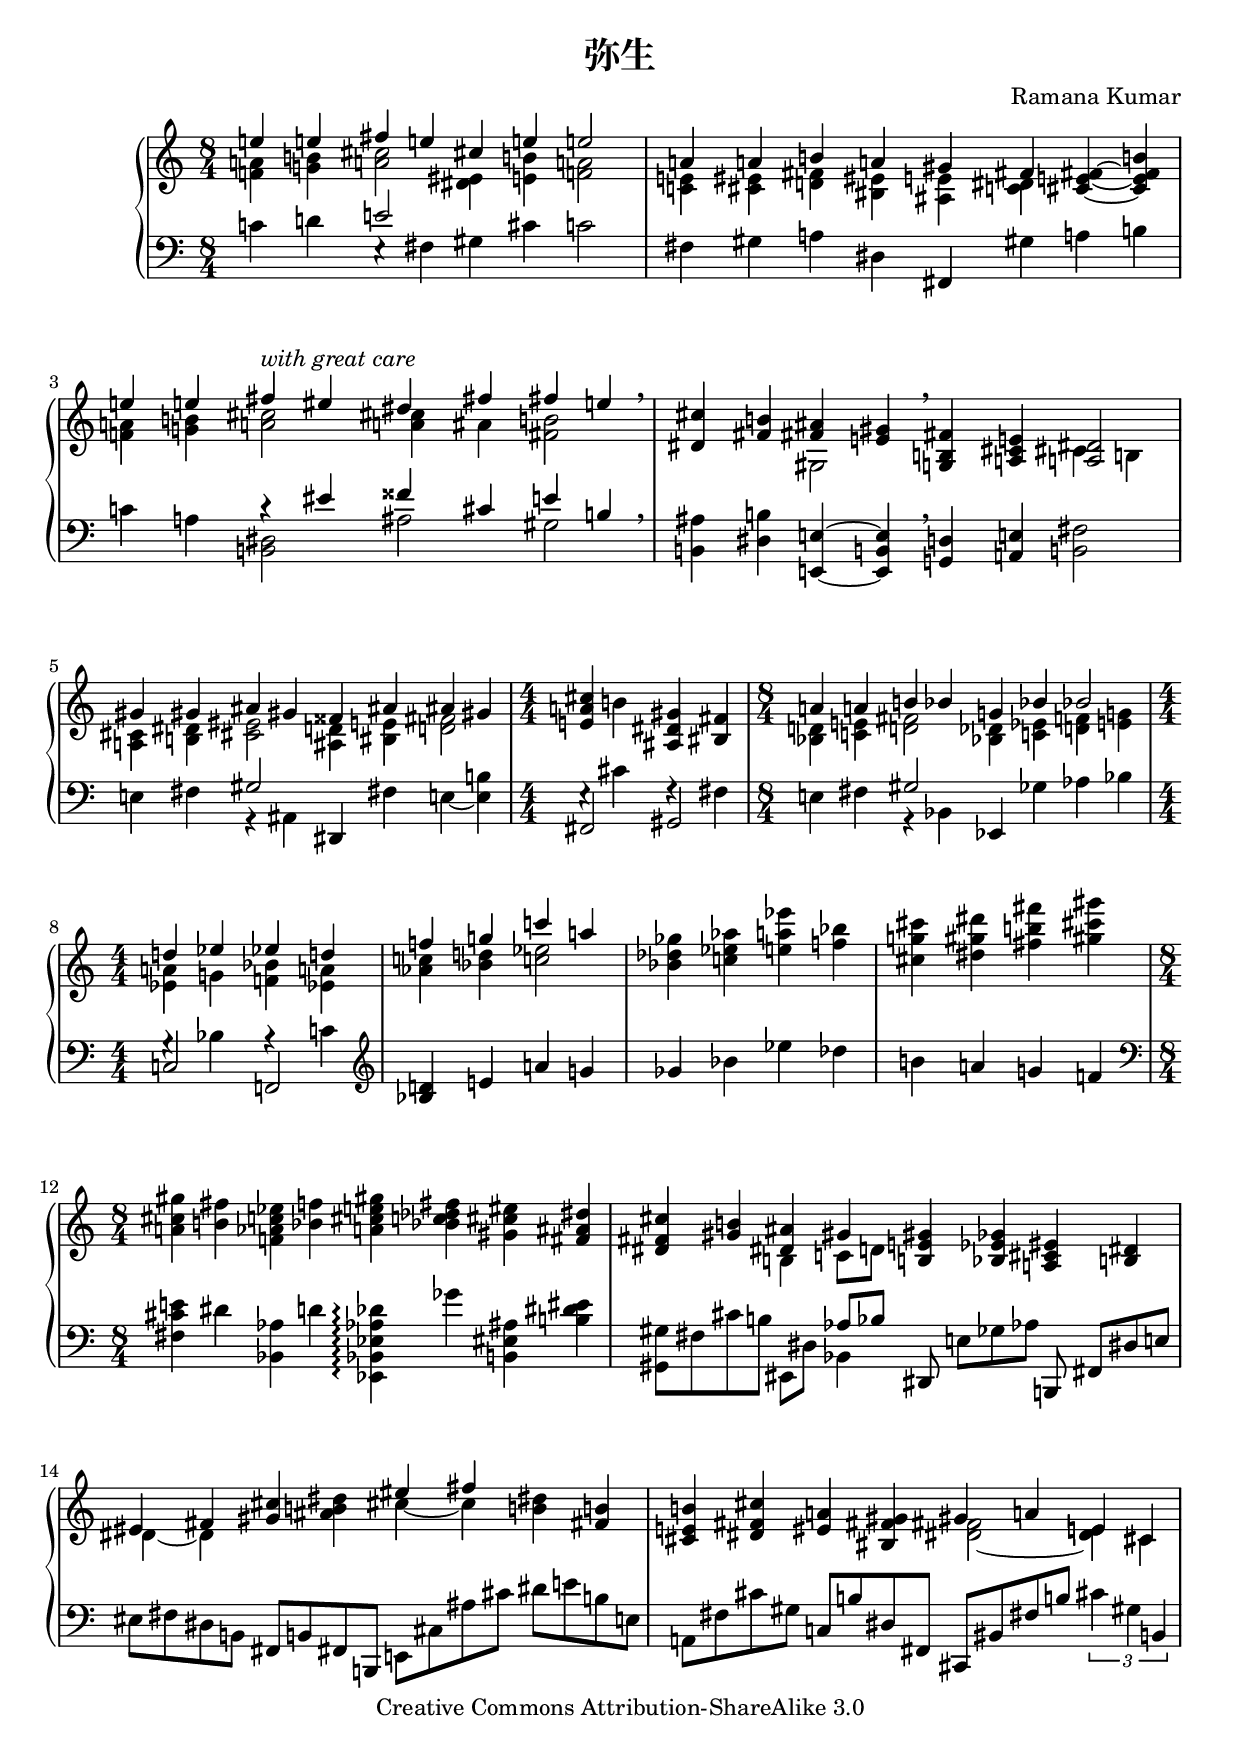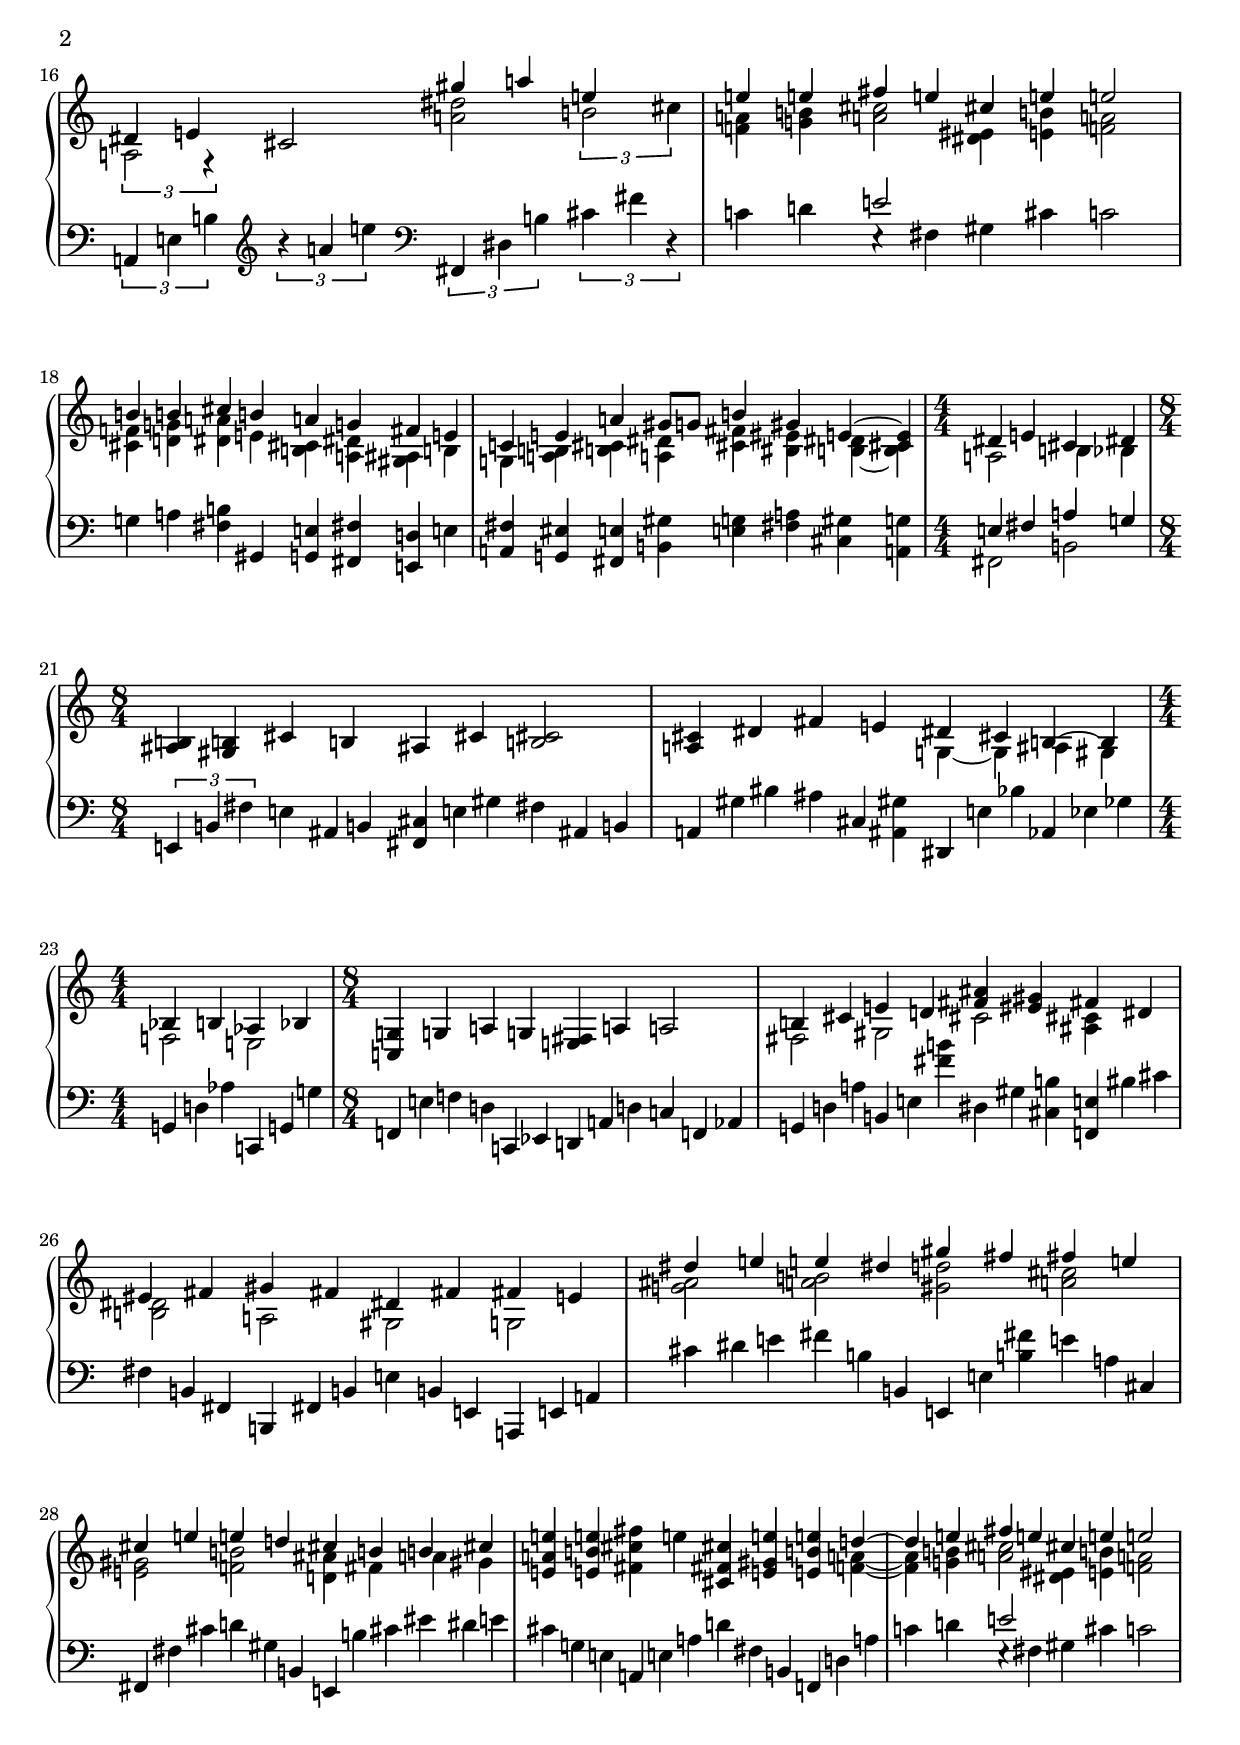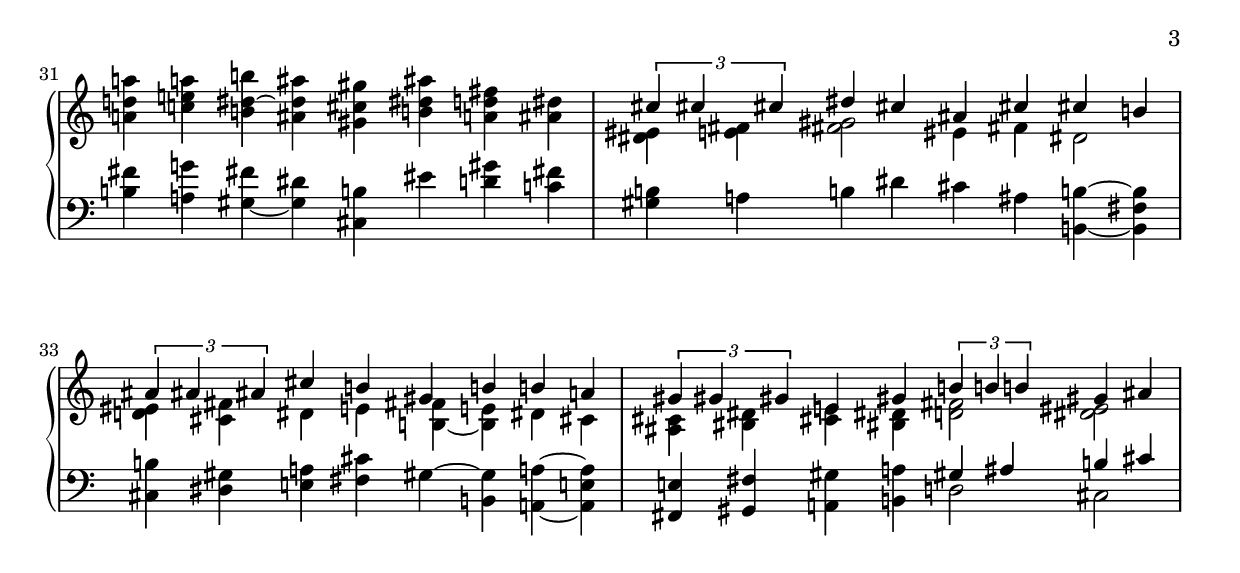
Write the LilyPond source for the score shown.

\version "2.16.0"

\header {
  title = "弥生"
  composer = "Ramana Kumar"
  date = "2012"
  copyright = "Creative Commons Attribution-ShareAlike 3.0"
}

#(ly:set-option 'point-and-click #f)

\score {
  \new PianoStaff <<
    \new Staff {
      \accidentalStyle #'PianoStaff "dodecaphonic"
      \override PianoStaff.TimeSignature #'style = #'numbered
      \clef treble
      \time 8/4
        << {e''4 e'' fis'' e'' cis'' e'' e''2}
        \\ {<f' a'>4 <g' b'> <a' cis''>2 <dis' eis'>4  <e' b'> <f' a'>2} >>
      | << {a'4 a' b' a' gis' fis'}
        \\ {<c' e'>4 <cis' eis'> <d' fis'> <bis eis'> <ais e'> <c' dis'> } >>
        <cis' e' fis'>4 ~ <cis' e' fis' b'>
      | << {e''4 e'' fis'' -\markup{\italic "with great care"} eis''
            dis'' fis'' fis'' e''}
        \\ {<f' a'>4 <g' b'> <a' cis''>2
            <a' cis''>4 ais' <fis' b'>2} >> \breathe
      | <dis' cis''>4 <fis' b'>
        << {<fis' ais'>4 <e' gis'>} \\ gis2 >> \breathe
        <g b fis'>4 <a cis' e'> << <a dis'>2 \\ {cis'4 b} >>
      | << {gis'4 gis' ais' gis' fisis' ais' ais' gis'}
        \\ { <a cis'>4 <b dis'> <cis' eis'>2 <ais d'>4 <bis e'> <d' fis'>2 }>>
      | \time 4/4
        <e' a' cis''>4 b' <ais dis' gis'> <bis fis'>
      | \time 8/4
        << {a'4 a' b' bes' g' bes' bes'2}
        \\ { <bes d'>4 <c' e'> <d' fis'>2
             <bes des'>4 <c' ees'> <d' f'> <e' g'>} >>
      | \time 4/4
        << {d''4 ees'' ees'' d''}
        \\ {<ees' a'>4 g' <f' bes'> <ees' a'>} >>
      | << {f''4 g'' c''' a''}
        \\ {<aes' c''>4 <bes' d''> <c'' ees''>2} >>
      | <bes' des'' ges''>4 <c'' ees'' aes''> <e'' a'' ees'''> <f'' bes''>
      | <cis'' g'' cis'''> <dis'' gis'' dis'''>
        <fis'' b'' fis'''> <gis'' cis''' gis'''>
      | \time 8/4
        <a' cis'' gis''> <b' fis''> <f' aes' c'' ees''> <bes' f''>
        <a' cis'' e'' gis''> <bes' c'' des'' fis''>
        <gis' cis'' eis''> <fis' ais' dis''>
      | <dis' fis' cis''> <gis' b'> << { <dis' ais'>  gis' } \\ { b c'8 d' } >>
        <b e' gis'>4 <bes ees' ges'> <a cis' eis'> <b dis'>
      | << { eis' fis' } \\ { dis' ~ dis' } >> <gis' cis''>
        <ais' b' dis''>
        << { eis'' fis'' } \\ { cis'' ~ cis'' } >>
        <b' dis''> <fis' b'>
      | <cis' e' b'> <dis' fis' cis''> <eis' a'> <bis fis' gis'>
        << { gis' a' e' cis' } \\ { <dis' fis'>2 ~ <dis' e'>4 cis' } >>
      | << { dis'4 e' cis'2 } \\ { \times 2/3 { a2 r4 } } >>
        << { gis'' a'' e'' } \\ { <a' dis''>2 \times 2/3 { b'2 cis''4 } } >>
      | << {e''4 e'' fis'' e'' cis'' e'' e''2}
        \\ {<f' a'>4 <g' b'> <a' cis''>2 <dis' eis'>4  <e' b'> <f' a'>2} >>
      | << { b'4  b' cis'' b' a' g' fis' e' }
        \\ { <cis' f'> <d' g'> <dis' a'> e'
             <b cis'> <a dis'> <gis ais> b } >>
      | << { c' e' a' gis'8 g' b'4 gis' e' ~ <cis' e'> }
        \\ { g <a b> <b cis'> <a dis'>
             <cis' fis'> <bis eis'> <b dis'> ~ <b cis'> } >>
      | \time 4/4
        << { dis'4 e' cis' dis' }
        \\ { a2 b4 bes } >>
      | \time 8/4
        <ais b>4 <gis b> cis' b ais cis' <b cis'>2
      | <a cis'>4 dis' fis' e'
        << { dis' cis' b ~ b }
        \\ { g4 ~ g ais gis } >>
      | \time 4/4
        << { bes b aes bes }
        \\ { f2 e } >>
      | \time 8/4
        <c g>4 g a g <e fis> a a2
      | << { b4 cis' e' d' <fis' ais'> <eis' gis'> fis' dis' }
        \\ { fis2 gis cis' <ais cis'>4 s } >>
      | << { eis'4 fis' gis' fis' dis' fis' fis' e' }
        \\ { <b dis'>2 a gis g } >>
      | << { dis''4 e'' e'' dis'' gis'' fis'' fis'' e'' }
        \\ { <g' ais'>2 <a' b'> <gis' d''> <a' cis''> } >>
      | << { cis''4 e'' e'' d'' cis'' b' b' cis'' }
        \\ { <e' gis'>2 <f' b'> <ais' d'>4 fis' a' gis' } >>
      | <e' a' e''>4 <e' b' e''> <fis' cis'' fis''> e''
        <cis' fis' cis''> <e' gis' e''> <e' b' e''>
        << {d'' ~} \\ {<f' a'> ~} >>
      | << {d''4 e'' fis'' e'' cis'' e'' e''2}
        \\ {<f' a'>4 <g' b'> <a' cis''>2 <dis' eis'>4  <e' b'> <f' a'>2} >>
      | <a' d'' a''>4 <c'' e'' a''> <b' dis'' b''> ~ <ais' dis'' ais''>
        <gis' cis'' gis''> <b' dis'' ais''> <a' d'' fis''> <ais' dis''> % <b' dis''>
      | << { \times 2/3 {cis''4 cis'' cis''} dis'' cis'' ais' cis'' cis'' b' }
        \\ { <dis' eis'> <e' fis'> <fis' gis'>2 eis'4 fis' dis'2 } >>
      | << { \times 2/3 {ais'4 ais' ais'} cis'' b' gis' b' b' a' }
        \\ { <d' eis'> <cis' fis'> dis' e' <b fis'> ~ <b e'> dis' cis' } >>
      | << { \times 2/3 {gis'4 gis' gis'} e' gis' \times 2/3 {b' b' b'} gis' ais' }
        \\ { <ais cis'>4 <bis dis'> <cis' e'> <bis dis'> <d' fis'>2 <dis' eis'> } >>
    }
    \new Staff {
      \clef bass
        c'4 d' << e'2 \\ {e4\rest fis} >> gis cis' c'2
      | fis4 gis a dis fis, gis a b
      | c'4 a << {r4 eis' fisis' cis' e' b} \\ {<b, dis>2 ais gis} >> \breathe
      | <b, ais>4 <dis b> <e, e> ~ <e, b, e> \breathe <g, d>4 <a, e> <b, fis>2
      | e4 fis << gis2 \\ {r4 ais,} >> dis, fis e ~ <e b>
      | << {fis,2 gis,} \\ {e4\rest cis' f\rest fis} >>
      | e4 fis << gis2 \\ {r4 bes,} >> ees, ges aes bes
      | << {c2 f,} \\ {g4\rest bes a\rest c'} >>
      | \clef treble <bes d'>4 e' a' g'
      | ges' bes' ees'' des''
      | b' a' g' f'
      | \clef bass <fis cis' e'>4 dis' <bes, aes> d'
         <ees, bes, ees aes des'>\arpeggio ges' <b, eis ais> <b dis' eis'>
        \set beatStructure = #'(2 2 2 2)
      | <gis, gis>8 fis cis' b << { s4 aes8 bes } \\ { eis, dis bes,4 } >>
        dis,8 e [ ges aes ] b,, fis, [ dis e ]
      | eis fis dis b, fis, b, fis, b,, e, cis ais cis' dis' e' b e
      | a, fis cis' gis c b dis fis,
        cis, bis, fis b
        \set tupletSpannerDuration = #(ly:make-moment 2 4)
        \times 2/3 { cis'4 gis b, }
      | \times 2/3 { a, e b \clef treble r a' e'' \clef bass fis, dis b cis' fis' r}
      | c'4 d' << e'2 \\ {e4\rest fis} >> gis cis' c'2
      | g4 a <fis b> gis, <g, e> <fis, fis> <e, d> e
      | <a, fis> <g, eis> <fis, e> <b, gis> <e g> <fis a> <cis gis> <a, g>
      | << {e4 fis a g} \\ {fis,2 b,} >>
      | \times 2/3 { e,4 b, fis } e4*2/3 ais, b,
        <fis, cis> e gis fis ais, b,
      | a, gis bis ais cis <ais, gis> dis, e bes aes, ees ges
      | g, d aes c, g, g
      | f, e f d c, ees, d, a, d c f, aes,
      | g, d a b, e <fis' b'> dis gis <cis b> <f, e> bis cis'
      | fis b, fis, b,, fis, b, e b, e, a,, e, a,
      | cis' dis' e' fis' b b, e, e <b fis'> e' a cis
      | fis, fis cis' d' gis b, e, b cis' eis' dis' e'
      | cis' g e a, e a d' fis b, f, d a
      | c'4 d' << e'2 \\ {e4\rest fis} >> gis cis' c'2
      | <b fis'>4 <a g'> <gis fis'> ~ <gis dis'> <cis b> eis' <d' gis'> <c' fis'> % <dis' fis'>
      | <gis b> % gis
        a b dis' cis' ais <b, b> ~ <b, fis b>
      | <cis b> <dis gis> <e a> <fis cis'> gis ~ <b, gis> <a, a> ~ <a, e a>
      | <fis, e> <gis, fis> <a, gis> <b, a> << {gis4 ais b cis'} \\ {d2 cis} >>
    }
  >>
}
